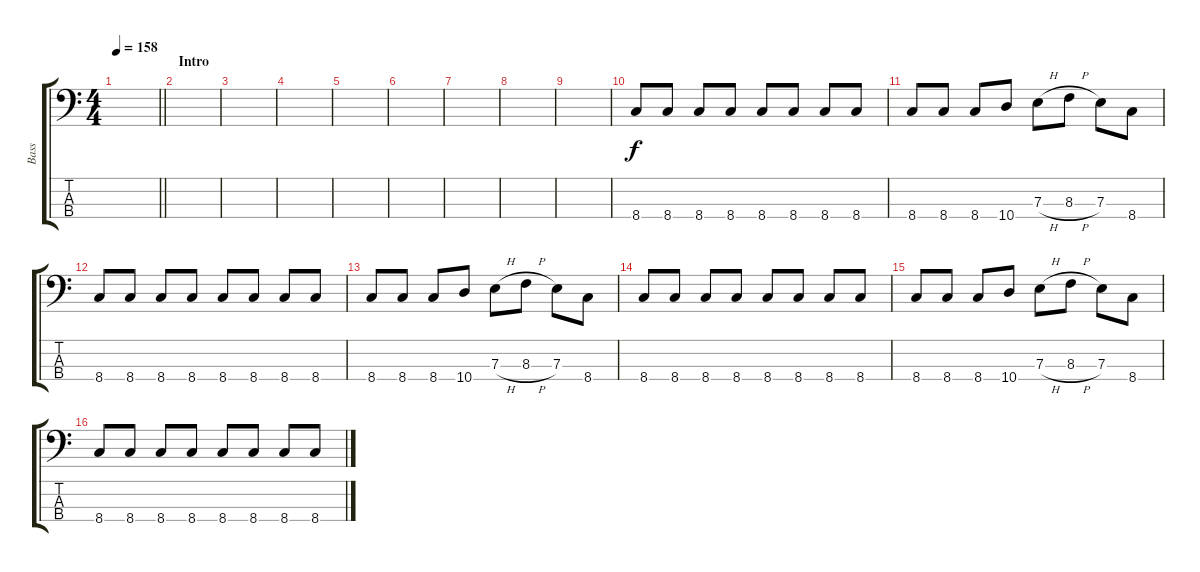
\track ("Bass " "Bass ") {instrument electricbassfinger}
\staff {score tabs}
\tuning (G2 D2 A1 E1) {hide}
\ts (4 4)
\tempo 158
\clef f4
\barLineRight lightlight
\ks c
|
\section ("" "Intro")
|
|
|
|
|
|
|
|
8.4.8 8.4.8 8.4.8 8.4.8 8.4.8 8.4.8 8.4.8 8.4.8 |
8.4.8 8.4.8 8.4.8 10.4.8 7.3{h}.8 8.3{h}.8 7.3.8 8.4.8 |
8.4.8 8.4.8 8.4.8 8.4.8 8.4.8 8.4.8 8.4.8 8.4.8 |
8.4.8 8.4.8 8.4.8 10.4.8 7.3{h}.8 8.3{h}.8 7.3.8 8.4.8 |
8.4.8 8.4.8 8.4.8 8.4.8 8.4.8 8.4.8 8.4.8 8.4.8 |
8.4.8 8.4.8 8.4.8 10.4.8 7.3{h}.8 8.3{h}.8 7.3.8 8.4.8 |
8.4.8 8.4.8 8.4.8 8.4.8 8.4.8 8.4.8 8.4.8 8.4.8
